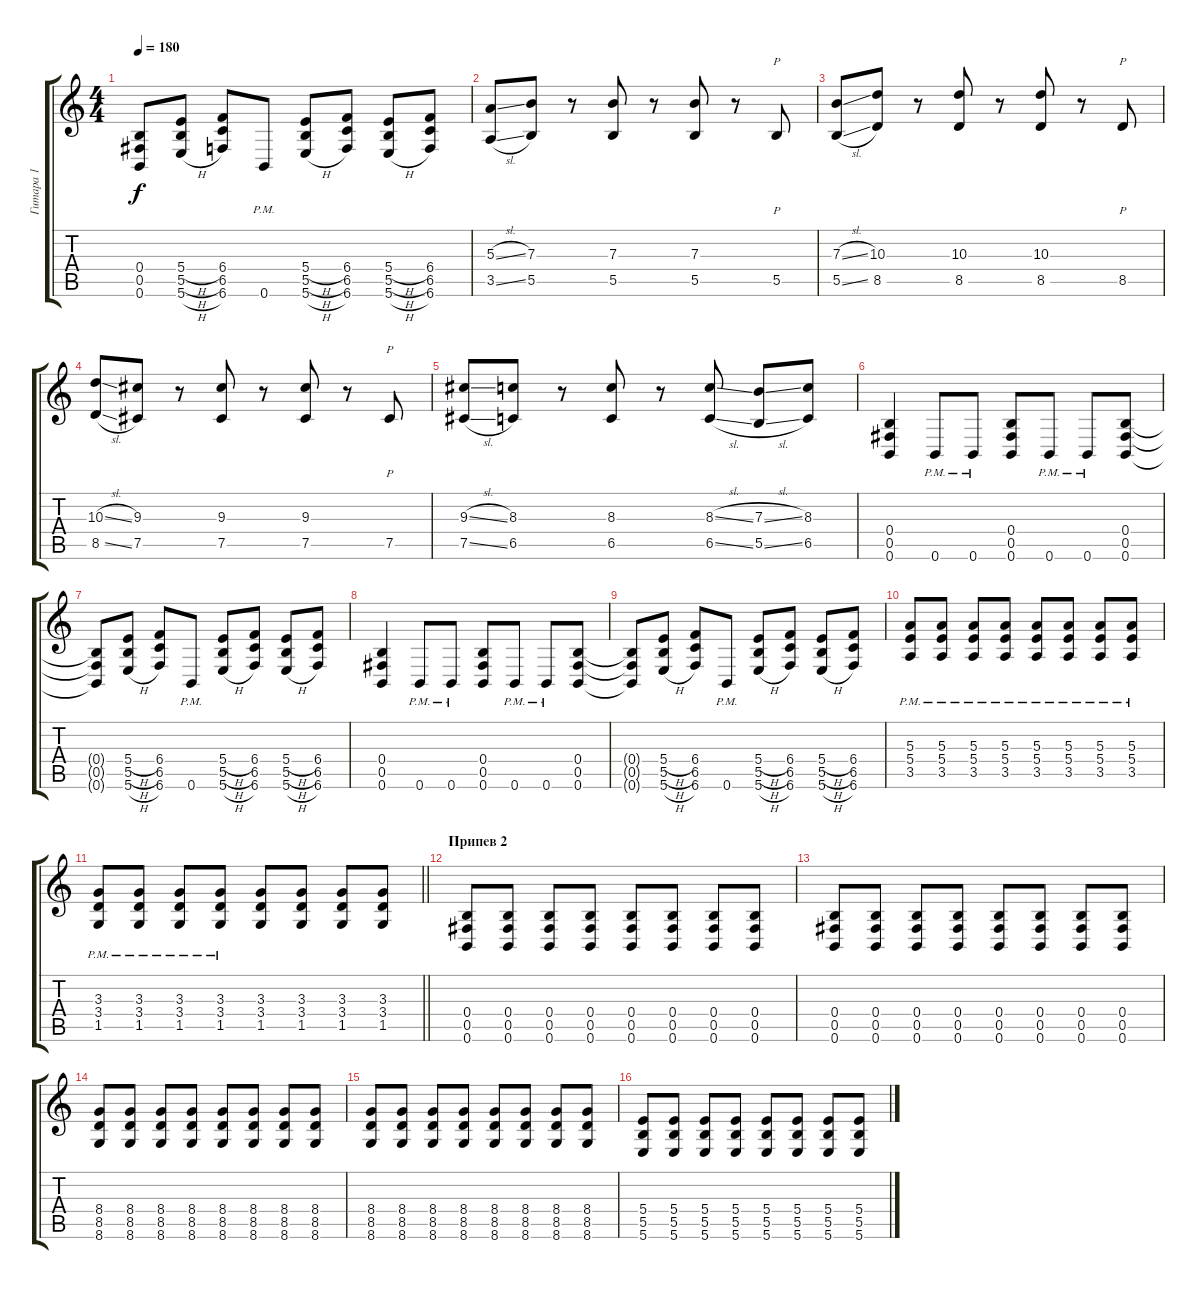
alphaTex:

\track ("Гитара 1" "Гитара 1") {instrument distortionguitar}
\staff {score tabs}
\tuning (Db4 Ab3 E3 B2 Gb2 B1) {hide}
\ts (4 4)
\tempo 180
\clef g2
\ks c
(0.4{t} 0.5{t} 0.6{t}).8{dy f} (5.4{h} 5.5{h} 5.6{h}).8 (6.4 6.5 6.6).8 0.6{pm}.8 (5.4{h} 5.5{h} 5.6{h}).8 (6.4 6.5 6.6).8 (5.4{h} 5.5{h} 5.6{h}).8 (6.4 6.5 6.6).8 |
(5.3{sl} 3.5{sl}).8 (7.3 5.5).8 r.8 (7.3 5.5).8 r.8 (7.3 5.5).8 r.8 5.5.8{p} |
(7.3{sl} 5.5{sl}).8 (10.3 8.5).8 r.8 (10.3 8.5).8 r.8 (10.3 8.5).8 r.8 8.5.8{p} |
(10.3{sl} 8.5{sl}).8 (9.3 7.5).8 r.8 (9.3 7.5).8 r.8 (9.3 7.5).8 r.8 7.5.8{p} |
(9.3{sl} 7.5{sl}).8 (8.3 6.5).8 r.8 (8.3 6.5).8 r.8 (8.3{sl} 6.5{sl}).8 (7.3{sl} 5.5{sl}).8 (8.3 6.5).8 |
(0.4 0.5 0.6).4 0.6{pm}.8 0.6{pm}.8 (0.4 0.5 0.6).8 0.6{pm}.8 0.6{pm}.8 (0.4 0.5 0.6).8 |
(0.4{t} 0.5{t} 0.6{t}).8 (5.4{h} 5.5{h} 5.6{h}).8 (6.4 6.5 6.6).8 0.6{pm}.8 (5.4{h} 5.5{h} 5.6{h}).8 (6.4 6.5 6.6).8 (5.4{h} 5.5{h} 5.6{h}).8 (6.4 6.5 6.6).8 |
(0.4 0.5 0.6).4 0.6{pm}.8 0.6{pm}.8 (0.4 0.5 0.6).8 0.6{pm}.8 0.6{pm}.8 (0.4 0.5 0.6).8 |
(0.4{t} 0.5{t} 0.6{t}).8 (5.4{h} 5.5{h} 5.6{h}).8 (6.4 6.5 6.6).8 0.6{pm}.8 (5.4{h} 5.5{h} 5.6{h}).8 (6.4 6.5 6.6).8 (5.4{h} 5.5{h} 5.6{h}).8 (6.4 6.5 6.6).8 |
(5.3{pm} 5.4{pm} 3.5{pm}).8 (5.3{pm} 5.4{pm} 3.5{pm}).8 (5.3{pm} 5.4{pm} 3.5{pm}).8 (5.3{pm} 5.4{pm} 3.5{pm}).8 (5.3{pm} 5.4{pm} 3.5{pm}).8 (5.3{pm} 5.4{pm} 3.5{pm}).8 (5.3{pm} 5.4{pm} 3.5{pm}).8 (5.3{pm} 5.4{pm} 3.5{pm}).8 |
\barLineRight lightlight
(3.3{pm} 3.4{pm} 1.5{pm}).8 (3.3{pm} 3.4{pm} 1.5{pm}).8 (3.3{pm} 3.4{pm} 1.5{pm}).8 (3.3{pm} 3.4{pm} 1.5{pm}).8 (3.3 3.4 1.5).8 (3.3 3.4 1.5).8 (3.3 3.4 1.5).8 (3.3 3.4 1.5).8 |
\section ("" "Припев 2")
(0.4 0.5 0.6).8 (0.4 0.5 0.6).8 (0.4 0.5 0.6).8 (0.4 0.5 0.6).8 (0.4 0.5 0.6).8 (0.4 0.5 0.6).8 (0.4 0.5 0.6).8 (0.4 0.5 0.6).8 |
(0.4 0.5 0.6).8 (0.4 0.5 0.6).8 (0.4 0.5 0.6).8 (0.4 0.5 0.6).8 (0.4 0.5 0.6).8 (0.4 0.5 0.6).8 (0.4 0.5 0.6).8 (0.4 0.5 0.6).8 |
(8.4 8.5 8.6).8 (8.4 8.5 8.6).8 (8.4 8.5 8.6).8 (8.4 8.5 8.6).8 (8.4 8.5 8.6).8 (8.4 8.5 8.6).8 (8.4 8.5 8.6).8 (8.4 8.5 8.6).8 |
(8.4 8.5 8.6).8 (8.4 8.5 8.6).8 (8.4 8.5 8.6).8 (8.4 8.5 8.6).8 (8.4 8.5 8.6).8 (8.4 8.5 8.6).8 (8.4 8.5 8.6).8 (8.4 8.5 8.6).8 |
(5.4 5.5 5.6).8 (5.4 5.5 5.6).8 (5.4 5.5 5.6).8 (5.4 5.5 5.6).8 (5.4 5.5 5.6).8 (5.4 5.5 5.6).8 (5.4 5.5 5.6).8 (5.4 5.5 5.6).8
